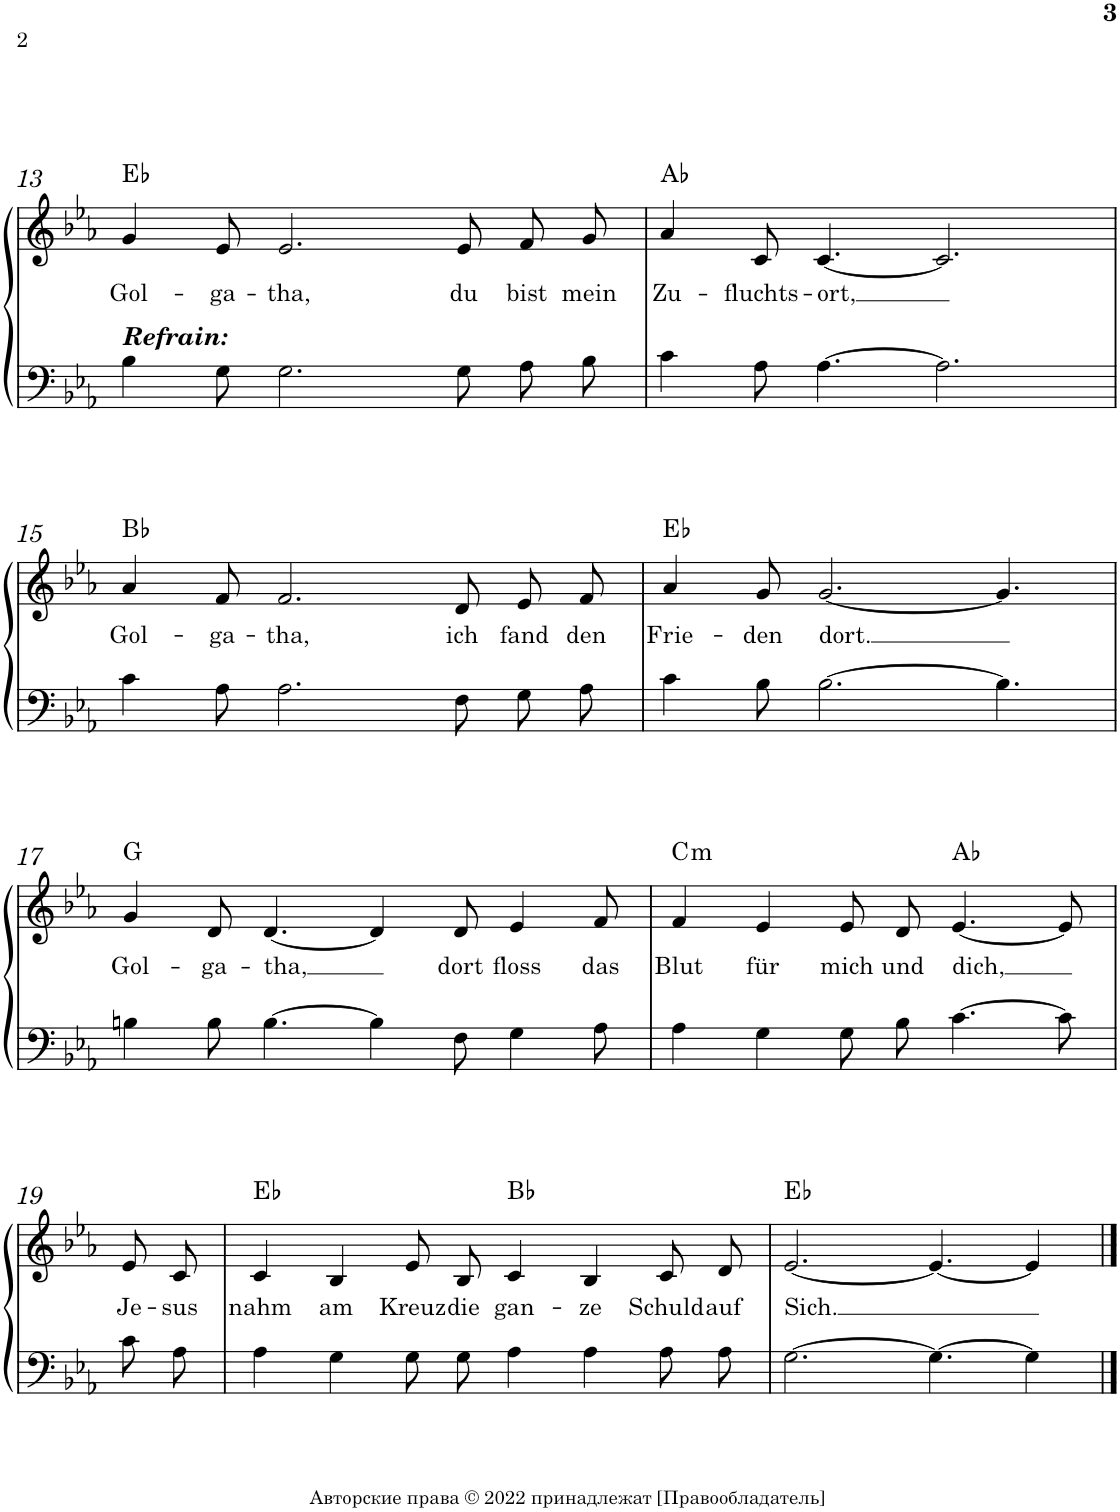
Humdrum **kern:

**kern	**kern	**text	**harte
*part1	*part1	*part1	*part1
*staff2	*staff1	*staff1	*
*I"Фортепиано	*	*	*
!!LO:PB:g=z
*clefF4	*clefG2	*	*
*k[b-e-a-]	*k[b-e-a-]	*	*
*E-:	*E-:	*	*
*M12/8	*M12/8	*	*
=13	=13	=13	=13
!	!LO:TX:b:Bi:t=Refrain&colon;	!	!
!	!	!LO:LY:b	!
4B-\	4g/	Gol-	Eb:maj
!	!	!LO:LY:b	!
8G\	8e-/	-ga-	.
!	!	!LO:LY:b	!
2.G\	2.e-/	-tha,	.
!	!	!LO:LY:b	!
8G\L	8e-/L	du	.
!	!	!LO:LY:b	!
8A-\	8f/	bist	.
!	!	!LO:LY:b	!
8B-\J	8g/J	mein	.
=14	=14	=14	=14
!	!	!LO:LY:b	!
4c\	4a-/	Zu-	Ab:maj
!	!	!LO:LY:b	!
8A-\	8c/	-fluchts-	.
!	!	!LO:LY:b	!
[>4.A-\	[<4.c/	-ort,	.
2.A-\]	2.c/]	.	.
!!LO:LB:g=z
=15	=15	=15	=15
!	!	!LO:LY:b	!
4c\	4a-/	Gol-	Bb:maj
!	!	!LO:LY:b	!
8A-\	8f/	-ga-	.
!	!	!LO:LY:b	!
2.A-\	2.f/	-tha,	.
!	!	!LO:LY:b	!
8F\L	8d/L	ich	.
!	!	!LO:LY:b	!
8G\	8e-/	fand	.
!	!	!LO:LY:b	!
8A-\J	8f/J	den	.
=16	=16	=16	=16
!	!	!LO:LY:b	!
4c\	4a-/	Frie-	Eb:maj
!	!	!LO:LY:b	!
8B-\	8g/	-den	.
!	!	!LO:LY:b	!
[>2.B-\	[<2.g/	dort.	.
4.B-\]	4.g/]	.	.
!!LO:LB:g=z
=17	=17	=17	=17
!	!	!LO:LY:b	!
4Bn\	4g/	Gol-	G:maj
!	!	!LO:LY:b	!
8B\	8d/	-ga-	.
!	!	!LO:LY:b	!
[>4.B\	[<4.d/	-tha,	.
4B\]	4d/]	.	.
!	!	!LO:LY:b	!
8F\	8d/	dort	.
!	!	!LO:LY:b	!
4G\	4e-/	floss	.
!	!	!LO:LY:b	!
8A-\	8f/	das	.
=18	=18	=18	=18
!	!	!LO:LY:b	!LO:H:kt=m
4A-\	4f/	Blut	C:min
!	!	!LO:LY:b	!
4G\	4e-/	für	.
!	!	!LO:LY:b	!
8G\L	8e-/L	mich	.
!	!	!LO:LY:b	!
8B-\J	8d/J	und	.
!	!	!LO:LY:b	!
[>4.c\	[<4.e-/	dich,	Ab:maj
8c\]	8e-/]	.	.
!!LO:LB:g=z
=19	=19	=19	=19
!	!	!LO:LY:b	!
8c\L	8e-/L	Je-	.
!	!	!LO:LY:b	!
8A-\J	8c/J	-sus	.
=20	=20	=20	=20
!	!	!LO:LY:b	!
4A-\	4c/	nahm	Eb:maj
!	!	!LO:LY:b	!
4G\	4B-/	am	.
!	!	!LO:LY:b	!
8G\L	8e-/L	Kreuz	.
!	!	!LO:LY:b	!
8G\J	8B-/J	die	.
!	!	!LO:LY:b	!
4A-\	4c/	gan-	Bb:maj
!	!	!LO:LY:b	!
4A-\	4B-/	-ze	.
!	!	!LO:LY:b	!
8A-\L	8c/L	Schuld	.
!	!	!LO:LY:b	!
8A-\J	8d/J	auf	.
=21	=21	=21	=21
!	!	!LO:LY:b	!
[>2.G\	[<2.e-/	Sich.	Eb:maj
4.G\_	4.e-/_	.	.
4G\]	4e-/]	.	.
==	==	==	==
*-	*-	*-	*-
